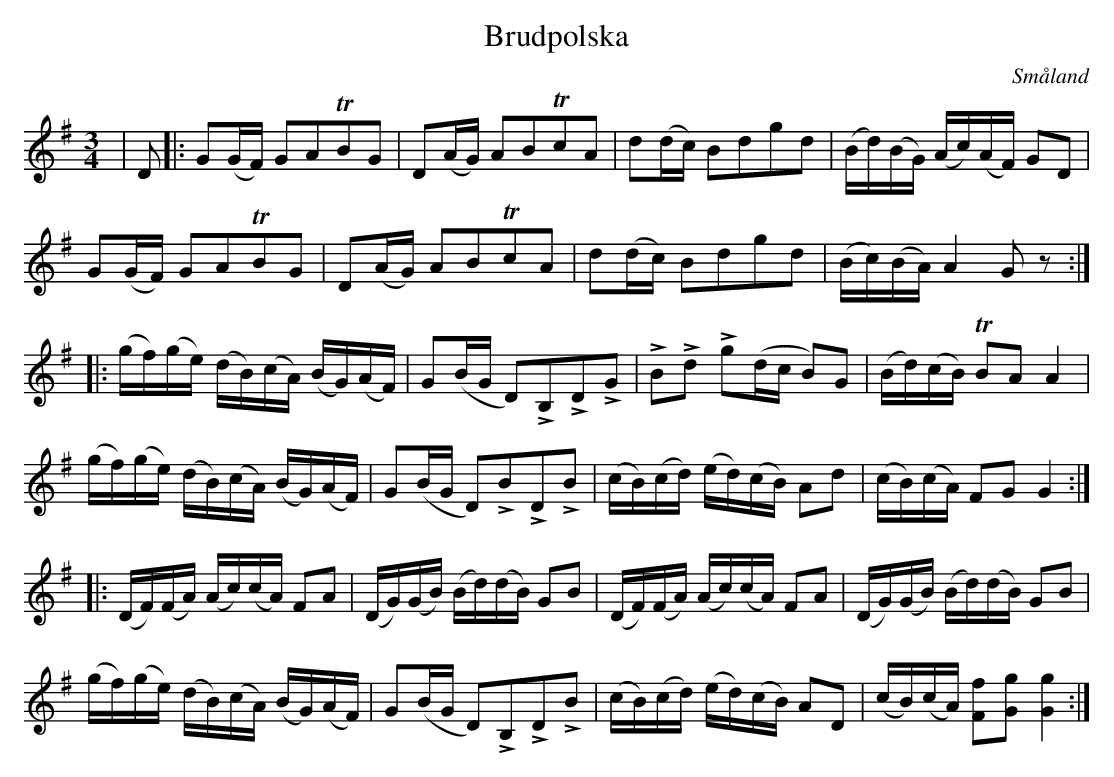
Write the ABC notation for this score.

X:1
T:Brudpolska
T:
O:Småland
M:3/4
L:1/16
K:G
| D2 |: G2(GF) G2A2TB2G2 | D2(AG) A2B2Tc2A2 | d2(dc) B2d2g2d2 | (Bd)(BG) (Ac)(AF) G2D2 |
 G2(GF) G2A2TB2G2 | D2(AG) A2B2Tc2A2 | d2(dc) B2d2g2d2 | (Bc)(BA) A4 G2 z2 ::
(gf)(ge) (dB)(cA) (BG)(AF) | G2(BG D2)LB,2LD2LG2 | LB2Ld2 Lg2(dc B2)G2 | (Bd)(cB) TB2A2 A4 |
(gf)(ge) (dB)(cA) (BG)(AF) | G2(BG D2)LB2LD2LB2 | (cB)(cd) (ed)(cB) A2d2 | (cB)(cA) F2G2 G4 ::
(DF)(FA) (Ac)(cA) F2A2 | (DG)(GB) (Bd)(dB) G2B2 | (DF)(FA) (Ac)(cA) F2A2 | (DG)(GB) (Bd)(dB) G2B2 |
(gf)(ge) (dB)(cA) (BG)(AF) | G2(BG D2)LB,2LD2LB2 | (cB)(cd) (ed)(cB) A2D2 | (cB)(cA) [F2f2][G2g2] [G4g4]:|
